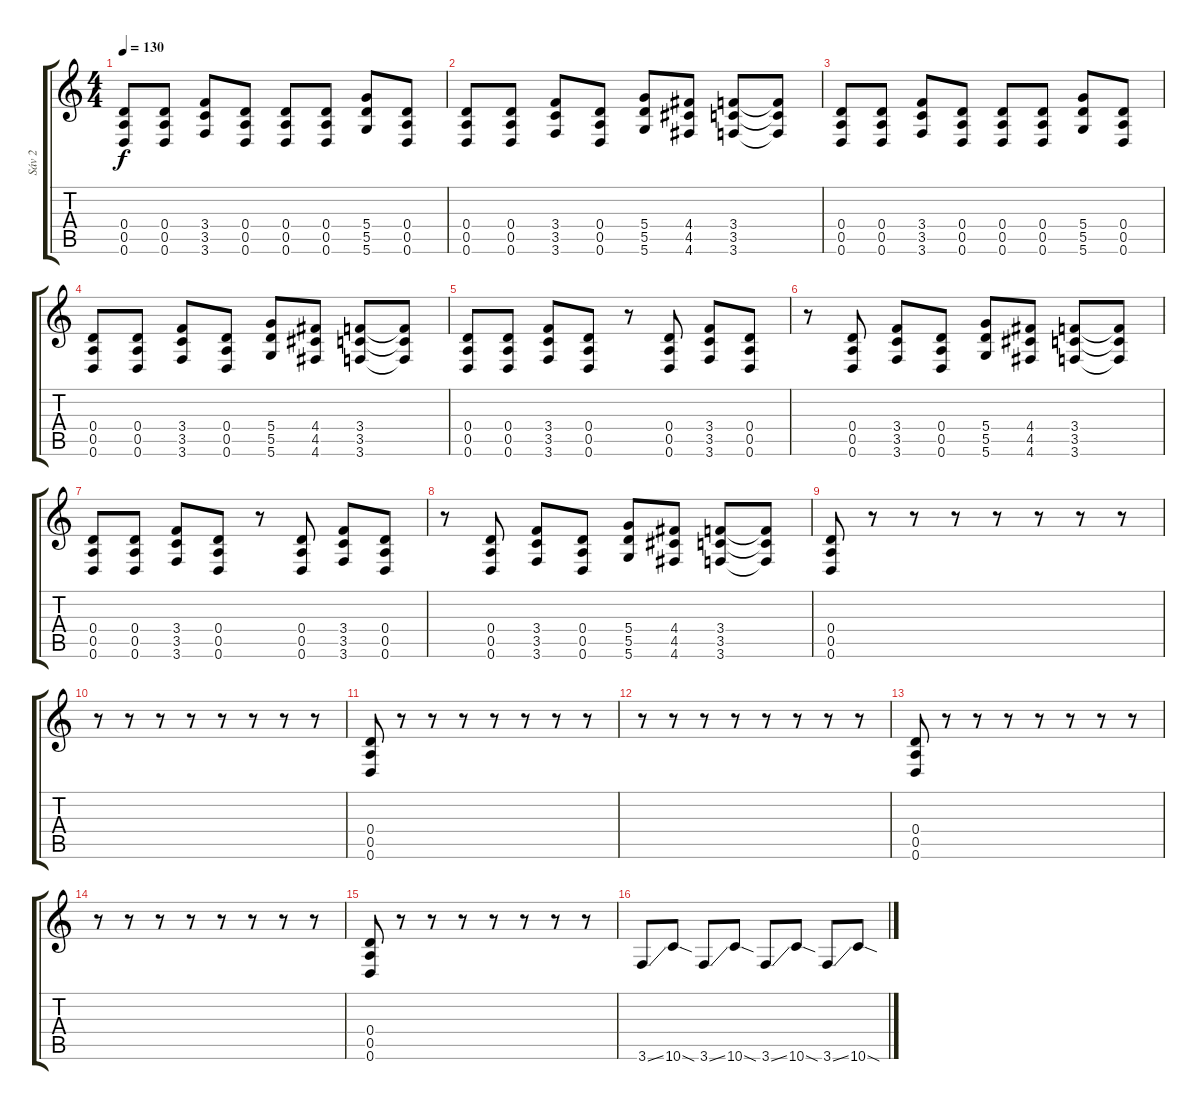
\track ("Sáv 2" "Sáv 2") {instrument distortionguitar}
\staff {score tabs}
\tuning (E4 B3 G3 D3 A2 D2) {hide}
\ts (4 4)
\tempo 130
\clef g2
\ks c
(0.4 0.5 0.6).8{dy f} (0.4 0.5 0.6).8 (3.4 3.5 3.6).8 (0.4 0.5 0.6).8 (0.4 0.5 0.6).8 (0.4 0.5 0.6).8 (5.4 5.5 5.6).8 (0.4 0.5 0.6).8 |
(0.4 0.5 0.6).8 (0.4 0.5 0.6).8 (3.4 3.5 3.6).8 (0.4 0.5 0.6).8 (5.4 5.5 5.6).8 (4.4 4.5 4.6).8 (3.4 3.5 3.6).8 (3.4{t} 3.5{t} 3.6{t}).8 |
(0.4 0.5 0.6).8 (0.4 0.5 0.6).8 (3.4 3.5 3.6).8 (0.4 0.5 0.6).8 (0.4 0.5 0.6).8 (0.4 0.5 0.6).8 (5.4 5.5 5.6).8 (0.4 0.5 0.6).8 |
(0.4 0.5 0.6).8 (0.4 0.5 0.6).8 (3.4 3.5 3.6).8 (0.4 0.5 0.6).8 (5.4 5.5 5.6).8 (4.4 4.5 4.6).8 (3.4 3.5 3.6).8 (3.4{t} 3.5{t} 3.6{t}).8 |
(0.4 0.5 0.6).8 (0.4 0.5 0.6).8 (3.4 3.5 3.6).8 (0.4 0.5 0.6).8 r.8 (0.4 0.5 0.6).8 (3.4 3.5 3.6).8 (0.4 0.5 0.6).8 |
r.8 (0.4 0.5 0.6).8 (3.4 3.5 3.6).8 (0.4 0.5 0.6).8 (5.4 5.5 5.6).8 (4.4 4.5 4.6).8 (3.4 3.5 3.6).8 (3.4{t} 3.5{t} 3.6{t}).8 |
(0.4 0.5 0.6).8 (0.4 0.5 0.6).8 (3.4 3.5 3.6).8 (0.4 0.5 0.6).8 r.8 (0.4 0.5 0.6).8 (3.4 3.5 3.6).8 (0.4 0.5 0.6).8 |
r.8 (0.4 0.5 0.6).8 (3.4 3.5 3.6).8 (0.4 0.5 0.6).8 (5.4 5.5 5.6).8 (4.4 4.5 4.6).8 (3.4 3.5 3.6).8 (3.4{t} 3.5{t} 3.6{t}).8 |
(0.4 0.5 0.6).8 r.8 r.8 r.8 r.8 r.8 r.8 r.8 |
r.8 r.8 r.8 r.8 r.8 r.8 r.8 r.8 |
(0.4 0.5 0.6).8 r.8 r.8 r.8 r.8 r.8 r.8 r.8 |
r.8 r.8 r.8 r.8 r.8 r.8 r.8 r.8 |
(0.4 0.5 0.6).8 r.8 r.8 r.8 r.8 r.8 r.8 r.8 |
r.8 r.8 r.8 r.8 r.8 r.8 r.8 r.8 |
(0.4 0.5 0.6).8 r.8 r.8 r.8 r.8 r.8 r.8 r.8 |
3.6{ss}.8 10.6{sod}.8 3.6{ss}.8 10.6{sod}.8 3.6{ss}.8 10.6{sod}.8 3.6{ss}.8 10.6{sod}.8
